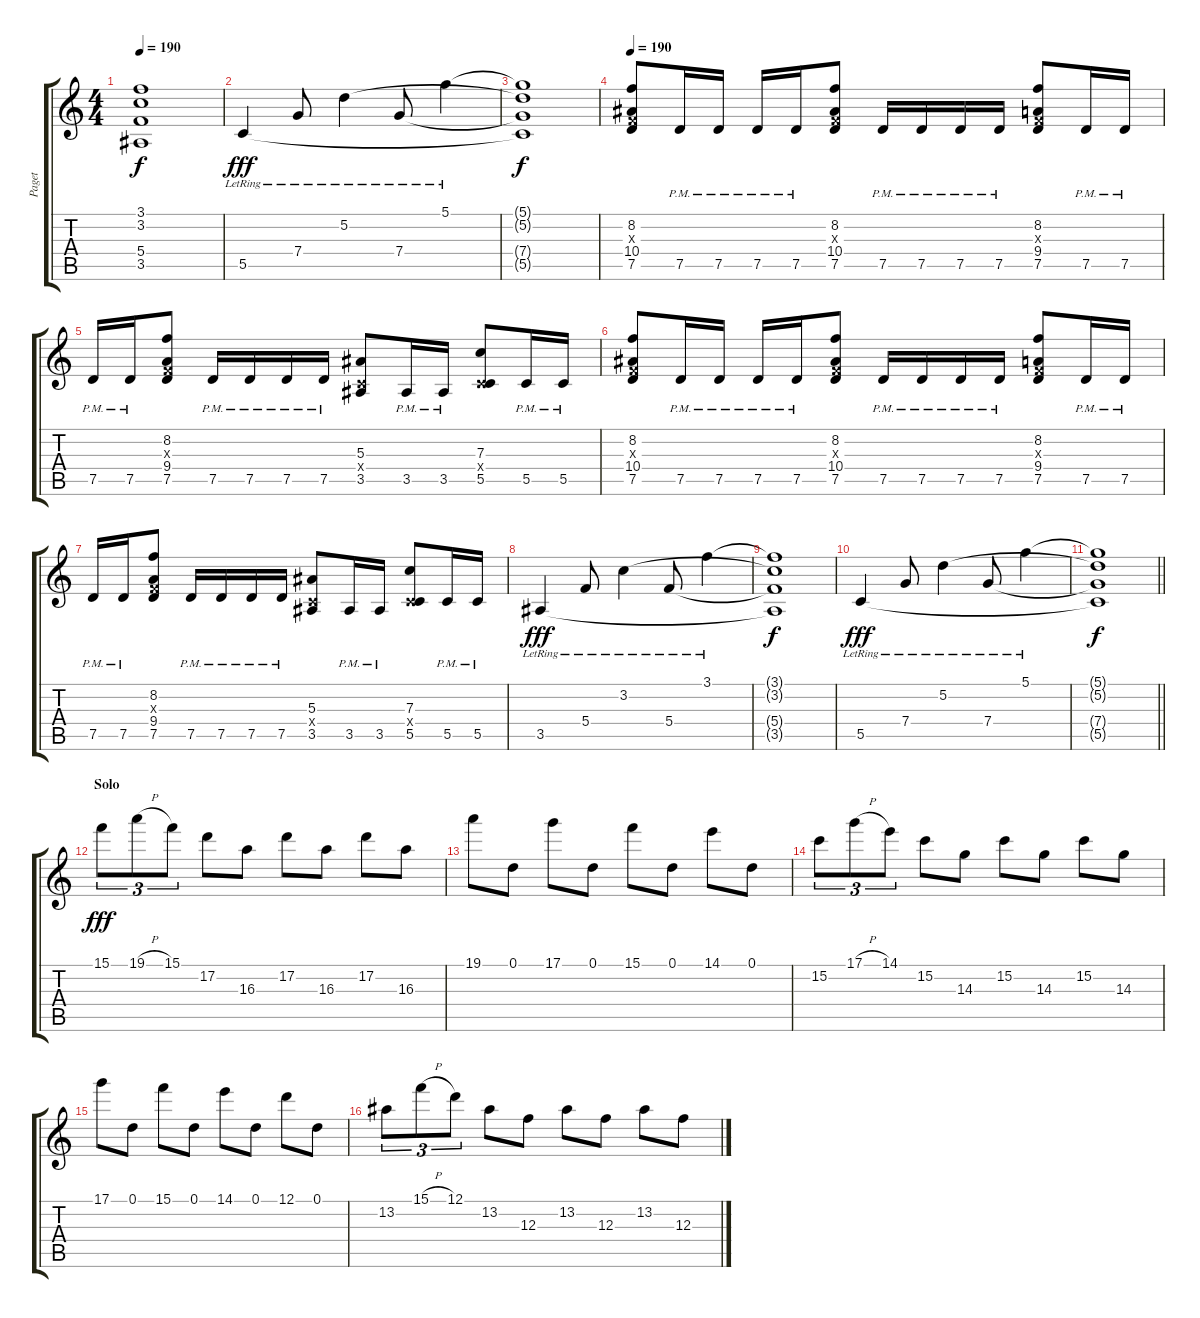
\track ("Paget" "Paget") {instrument distortionguitar}
\staff {score tabs}
\tuning (D4 A3 F3 C3 G2 C2) {hide}
\ts (4 4)
\tempo 190
\clef g2
\ks c
(3.1{t} 3.2{t} 5.4{t} 3.5{t}).1{dy f} |
5.5{lr}.4{dy fff} 7.4{lr}.8 5.2{lr}.4 7.4{lr}.8 5.1{lr}.4 |
(5.1{t} 5.2{t} 7.4{t} 5.5{t}).1{dy f} |
\tempo 190
(8.2 0.3{x} 10.4 7.5).8 7.5{pm}.16 7.5{pm}.16 7.5{pm}.16 7.5{pm}.16 (8.2 0.3{x} 10.4 7.5).8 7.5{pm}.16 7.5{pm}.16 7.5{pm}.16 7.5{pm}.16 (8.2 0.3{x} 9.4 7.5).8 7.5{pm}.16 7.5{pm}.16 |
7.5{pm}.16 7.5{pm}.16 (8.2 0.3{x} 9.4 7.5).8 7.5{pm}.16 7.5{pm}.16 7.5{pm}.16 7.5{pm}.16 (5.3 0.4{x} 3.5).8 3.5{pm}.16 3.5{pm}.16 (7.3 0.4{x} 5.5).8 5.5{pm}.16 5.5{pm}.16 |
(8.2 0.3{x} 10.4 7.5).8 7.5{pm}.16 7.5{pm}.16 7.5{pm}.16 7.5{pm}.16 (8.2 0.3{x} 10.4 7.5).8 7.5{pm}.16 7.5{pm}.16 7.5{pm}.16 7.5{pm}.16 (8.2 0.3{x} 9.4 7.5).8 7.5{pm}.16 7.5{pm}.16 |
7.5{pm}.16 7.5{pm}.16 (8.2 0.3{x} 9.4 7.5).8 7.5{pm}.16 7.5{pm}.16 7.5{pm}.16 7.5{pm}.16 (5.3 0.4{x} 3.5).8 3.5{pm}.16 3.5{pm}.16 (7.3 0.4{x} 5.5).8 5.5{pm}.16 5.5{pm}.16 |
3.5{lr}.4{dy fff} 5.4{lr}.8 3.2{lr}.4 5.4{lr}.8 3.1{lr}.4 |
(3.1{t} 3.2{t} 5.4{t} 3.5{t}).1{dy f} |
5.5{lr}.4{dy fff} 7.4{lr}.8 5.2{lr}.4 7.4{lr}.8 5.1{lr}.4 |
\barLineRight lightlight
(5.1{t} 5.2{t} 7.4{t} 5.5{t}).1{dy f} |
\section ("" "Solo")
15.1.8{tu (3 2) dy fff instrument distortionguitar} 19.1{h}.8{tu (3 2)} 15.1.8{tu (3 2)} 17.2.8 16.3.8 17.2.8 16.3.8 17.2.8 16.3.8 |
19.1.8 0.1.8 17.1.8 0.1.8 15.1.8 0.1.8 14.1.8 0.1.8 |
15.2.8{tu (3 2)} 17.1{h}.8{tu (3 2)} 14.1.8{tu (3 2)} 15.2.8 14.3.8 15.2.8 14.3.8 15.2.8 14.3.8 |
17.1.8 0.1.8 15.1.8 0.1.8 14.1.8 0.1.8 12.1.8 0.1.8 |
13.2.8{tu (3 2)} 15.1{h}.8{tu (3 2)} 12.1.8{tu (3 2)} 13.2.8 12.3.8 13.2.8 12.3.8 13.2.8 12.3.8
